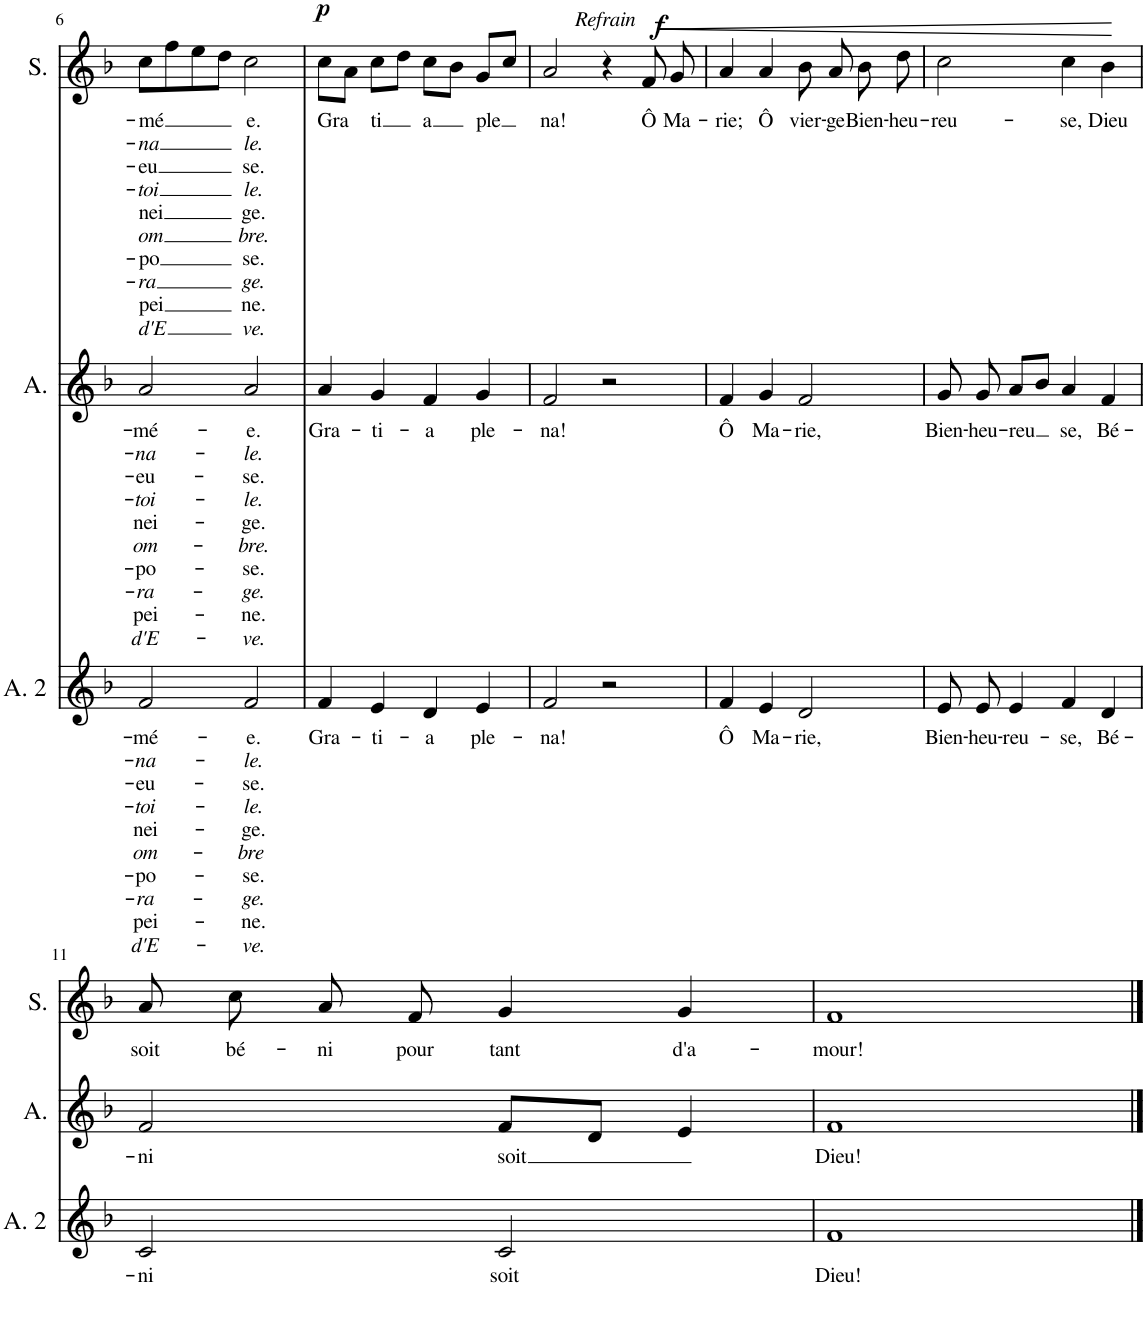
**kern	**text	**text	**text	**text	**text	**text	**text	**text	**text	**text	**kern	**text	**text	**text	**text	**text	**text	**text	**text	**text	**text	**kern	**text	**text	**text	**text	**text	**text	**text	**text	**text	**text	**dynam
*part3	*part3	*part3	*part3	*part3	*part3	*part3	*part3	*part3	*part3	*part3	*part2	*part2	*part2	*part2	*part2	*part2	*part2	*part2	*part2	*part2	*part2	*part1	*part1	*part1	*part1	*part1	*part1	*part1	*part1	*part1	*part1	*part1	*part1
*staff3	*staff3	*staff3	*staff3	*staff3	*staff3	*staff3	*staff3	*staff3	*staff3	*staff3	*staff2	*staff2	*staff2	*staff2	*staff2	*staff2	*staff2	*staff2	*staff2	*staff2	*staff2	*staff1	*staff1	*staff1	*staff1	*staff1	*staff1	*staff1	*staff1	*staff1	*staff1	*staff1	*staff1
*I"Alto 2	*	*	*	*	*	*	*	*	*	*	*I"Alto	*	*	*	*	*	*	*	*	*	*	*I"Soprano	*	*	*	*	*	*	*	*	*	*	*
*I'A. 2	*	*	*	*	*	*	*	*	*	*	*I'A.	*	*	*	*	*	*	*	*	*	*	*I'S.	*	*	*	*	*	*	*	*	*	*	*
!!LO:PB:g=z
*clefG2	*	*	*	*	*	*	*	*	*	*	*clefG2	*	*	*	*	*	*	*	*	*	*	*clefG2	*	*	*	*	*	*	*	*	*	*	*
*k[b-]	*	*	*	*	*	*	*	*	*	*	*k[b-]	*	*	*	*	*	*	*	*	*	*	*k[b-]	*	*	*	*	*	*	*	*	*	*	*
*M2/2	*	*	*	*	*	*	*	*	*	*	*M2/2	*	*	*	*	*	*	*	*	*	*	*M2/2	*	*	*	*	*	*	*	*	*	*	*
*met(c|)	*	*	*	*	*	*	*	*	*	*	*met(c|)	*	*	*	*	*	*	*	*	*	*	*met(c|)	*	*	*	*	*	*	*	*	*	*	*
=6	=6	=6	=6	=6	=6	=6	=6	=6	=6	=6	=6	=6	=6	=6	=6	=6	=6	=6	=6	=6	=6	=6	=6	=6	=6	=6	=6	=6	=6	=6	=6	=6	=6
!	!LO:LY:b	!LO:LY:b	!LO:LY:b	!LO:LY:b	!LO:LY:b	!LO:LY:b	!LO:LY:b	!LO:LY:b	!LO:LY:b	!LO:LY:b	!	!LO:LY:b	!LO:LY:b	!LO:LY:b	!LO:LY:b	!LO:LY:b	!LO:LY:b	!LO:LY:b	!LO:LY:b	!LO:LY:b	!LO:LY:b	!	!LO:LY:b	!LO:LY:b	!LO:LY:b	!LO:LY:b	!LO:LY:b	!LO:LY:b	!LO:LY:b	!LO:LY:b	!LO:LY:b	!LO:LY:b	!
2f/	-mé-	-na-	-eu-	-toi-	nei-	om-	-po-	-ra-	pei-	d'E-	2a/	-mé-	-na-	-eu-	-toi-	nei-	om-	-po-	-ra-	pei-	d'E-	8cc\L	-mé	-na	-eu	-toi	nei	om	-po	-ra	pei	d'E	.
.	.	.	.	.	.	.	.	.	.	.	.	.	.	.	.	.	.	.	.	.	.	8ff\	.	.	.	.	.	.	.	.	.	.	.
.	.	.	.	.	.	.	.	.	.	.	.	.	.	.	.	.	.	.	.	.	.	8ee\	.	.	.	.	.	.	.	.	.	.	.
.	.	.	.	.	.	.	.	.	.	.	.	.	.	.	.	.	.	.	.	.	.	8dd\J	.	.	.	.	.	.	.	.	.	.	.
!	!LO:LY:b	!LO:LY:b	!LO:LY:b	!LO:LY:b	!LO:LY:b	!LO:LY:b	!LO:LY:b	!LO:LY:b	!LO:LY:b	!LO:LY:b	!	!LO:LY:b	!LO:LY:b	!LO:LY:b	!LO:LY:b	!LO:LY:b	!LO:LY:b	!LO:LY:b	!LO:LY:b	!LO:LY:b	!LO:LY:b	!	!LO:LY:b	!LO:LY:b	!LO:LY:b	!LO:LY:b	!LO:LY:b	!LO:LY:b	!LO:LY:b	!LO:LY:b	!LO:LY:b	!LO:LY:b	!
2f/	-e.	-le.	-se.	-le.	-ge.	-bre	-se.	-ge.	-ne.	-ve.	2a/	-e.	-le.	-se.	-le.	-ge.	-bre.	-se.	-ge.	-ne.	-ve.	2cc\	e.	le.	se.	le.	ge.	bre.	se.	ge.	ne.	ve.	.
=7	=7	=7	=7	=7	=7	=7	=7	=7	=7	=7	=7	=7	=7	=7	=7	=7	=7	=7	=7	=7	=7	=7	=7	=7	=7	=7	=7	=7	=7	=7	=7	=7	=7
!	!LO:LY:b	!	!	!	!	!	!	!	!	!	!	!LO:LY:b	!	!	!	!	!	!	!	!	!	!	!LO:LY:b	!	!	!	!	!	!	!	!	!	!LO:DY:a
4f/	Gra-	.	.	.	.	.	.	.	.	.	4a/	Gra-	.	.	.	.	.	.	.	.	.	8cc\L	Gra	.	.	.	.	.	.	.	.	.	p
.	.	.	.	.	.	.	.	.	.	.	.	.	.	.	.	.	.	.	.	.	.	8a\J	.	.	.	.	.	.	.	.	.	.	.
!	!LO:LY:b	!	!	!	!	!	!	!	!	!	!	!LO:LY:b	!	!	!	!	!	!	!	!	!	!	!LO:LY:b	!	!	!	!	!	!	!	!	!	!
4e/	-ti-	.	.	.	.	.	.	.	.	.	4g/	-ti-	.	.	.	.	.	.	.	.	.	8cc\L	ti	.	.	.	.	.	.	.	.	.	.
.	.	.	.	.	.	.	.	.	.	.	.	.	.	.	.	.	.	.	.	.	.	8dd\J	.	.	.	.	.	.	.	.	.	.	.
!	!LO:LY:b	!	!	!	!	!	!	!	!	!	!	!LO:LY:b	!	!	!	!	!	!	!	!	!	!	!LO:LY:b	!	!	!	!	!	!	!	!	!	!
4d/	-a	.	.	.	.	.	.	.	.	.	4f/	-a	.	.	.	.	.	.	.	.	.	8cc\L	a	.	.	.	.	.	.	.	.	.	.
.	.	.	.	.	.	.	.	.	.	.	.	.	.	.	.	.	.	.	.	.	.	8b-\J	.	.	.	.	.	.	.	.	.	.	.
!	!LO:LY:b	!	!	!	!	!	!	!	!	!	!	!LO:LY:b	!	!	!	!	!	!	!	!	!	!	!LO:LY:b	!	!	!	!	!	!	!	!	!	!
4e/	ple-	.	.	.	.	.	.	.	.	.	4g/	ple-	.	.	.	.	.	.	.	.	.	8g/L	ple	.	.	.	.	.	.	.	.	.	.
.	.	.	.	.	.	.	.	.	.	.	.	.	.	.	.	.	.	.	.	.	.	8cc/J	.	.	.	.	.	.	.	.	.	.	.
=8	=8	=8	=8	=8	=8	=8	=8	=8	=8	=8	=8	=8	=8	=8	=8	=8	=8	=8	=8	=8	=8	=8	=8	=8	=8	=8	=8	=8	=8	=8	=8	=8	=8
!	!LO:LY:b	!	!	!	!	!	!	!	!	!	!	!LO:LY:b	!	!	!	!	!	!	!	!	!	!	!LO:LY:b	!	!	!	!	!	!	!	!	!	!
2f/	-na!	.	.	.	.	.	.	.	.	.	2f/	-na!	.	.	.	.	.	.	.	.	.	2a/	na!	.	.	.	.	.	.	.	.	.	.
2r	.	.	.	.	.	.	.	.	.	.	2r	.	.	.	.	.	.	.	.	.	.	4r	.	.	.	.	.	.	.	.	.	.	.
!	!	!	!	!	!	!	!	!	!	!	!	!	!	!	!	!	!	!	!	!	!	!LO:TX:a:i:t=Refrain	!	!	!	!	!	!	!	!	!	!	!
!	!	!	!	!	!	!	!	!	!	!	!	!	!	!	!	!	!	!	!	!	!	!	!LO:LY:b	!	!	!	!	!	!	!	!	!	!LO:DY:a
.	.	.	.	.	.	.	.	.	.	.	.	.	.	.	.	.	.	.	.	.	.	8f/	Ô	.	.	.	.	.	.	.	.	.	f
!	!	!	!	!	!	!	!	!	!	!	!	!	!	!	!	!	!	!	!	!	!	!	!LO:LY:b	!	!	!	!	!	!	!	!	!	!LO:HP:b
.	.	.	.	.	.	.	.	.	.	.	.	.	.	.	.	.	.	.	.	.	.	8g/	Ma-	.	.	.	.	.	.	.	.	.	<
=9	=9	=9	=9	=9	=9	=9	=9	=9	=9	=9	=9	=9	=9	=9	=9	=9	=9	=9	=9	=9	=9	=9	=9	=9	=9	=9	=9	=9	=9	=9	=9	=9	=9
!	!LO:LY:b	!	!	!	!	!	!	!	!	!	!	!LO:LY:b	!	!	!	!	!	!	!	!	!	!	!LO:LY:b	!	!	!	!	!	!	!	!	!	!
4f/	Ô	.	.	.	.	.	.	.	.	.	4f/	Ô	.	.	.	.	.	.	.	.	.	4a/	-rie;	.	.	.	.	.	.	.	.	.	.
!	!LO:LY:b	!	!	!	!	!	!	!	!	!	!	!LO:LY:b	!	!	!	!	!	!	!	!	!	!	!LO:LY:b	!	!	!	!	!	!	!	!	!	!
4e/	Ma-	.	.	.	.	.	.	.	.	.	4g/	Ma-	.	.	.	.	.	.	.	.	.	4a/	Ô	.	.	.	.	.	.	.	.	.	.
!	!LO:LY:b	!	!	!	!	!	!	!	!	!	!	!LO:LY:b	!	!	!	!	!	!	!	!	!	!	!LO:LY:b	!	!	!	!	!	!	!	!	!	!
2d/	-rie,	.	.	.	.	.	.	.	.	.	2f/	-rie,	.	.	.	.	.	.	.	.	.	8b-\	vier-	.	.	.	.	.	.	.	.	.	.
!	!	!	!	!	!	!	!	!	!	!	!	!	!	!	!	!	!	!	!	!	!	!	!LO:LY:b	!	!	!	!	!	!	!	!	!	!
.	.	.	.	.	.	.	.	.	.	.	.	.	.	.	.	.	.	.	.	.	.	8a/	-ge	.	.	.	.	.	.	.	.	.	.
!	!	!	!	!	!	!	!	!	!	!	!	!	!	!	!	!	!	!	!	!	!	!	!LO:LY:b	!	!	!	!	!	!	!	!	!	!
.	.	.	.	.	.	.	.	.	.	.	.	.	.	.	.	.	.	.	.	.	.	8b-\	Bien-	.	.	.	.	.	.	.	.	.	.
!	!	!	!	!	!	!	!	!	!	!	!	!	!	!	!	!	!	!	!	!	!	!	!LO:LY:b	!	!	!	!	!	!	!	!	!	!
.	.	.	.	.	.	.	.	.	.	.	.	.	.	.	.	.	.	.	.	.	.	8dd\	-heu-	.	.	.	.	.	.	.	.	.	.
=10	=10	=10	=10	=10	=10	=10	=10	=10	=10	=10	=10	=10	=10	=10	=10	=10	=10	=10	=10	=10	=10	=10	=10	=10	=10	=10	=10	=10	=10	=10	=10	=10	=10
!	!LO:LY:b	!	!	!	!	!	!	!	!	!	!	!LO:LY:b	!	!	!	!	!	!	!	!	!	!	!LO:LY:b	!	!	!	!	!	!	!	!	!	!
8e/L	Bien-	.	.	.	.	.	.	.	.	.	8g/	Bien-	.	.	.	.	.	.	.	.	.	2cc\	-reu-	.	.	.	.	.	.	.	.	.	.
!	!LO:LY:b	!	!	!	!	!	!	!	!	!	!	!LO:LY:b	!	!	!	!	!	!	!	!	!	!	!	!	!	!	!	!	!	!	!	!	!
8e/J	-heu-	.	.	.	.	.	.	.	.	.	8g/	-heu-	.	.	.	.	.	.	.	.	.	.	.	.	.	.	.	.	.	.	.	.	.
!	!LO:LY:b	!	!	!	!	!	!	!	!	!	!	!LO:LY:b	!	!	!	!	!	!	!	!	!	!	!	!	!	!	!	!	!	!	!	!	!
4e/	-reu-	.	.	.	.	.	.	.	.	.	8a/L	-reu	.	.	.	.	.	.	.	.	.	.	.	.	.	.	.	.	.	.	.	.	.
.	.	.	.	.	.	.	.	.	.	.	8b-/J	.	.	.	.	.	.	.	.	.	.	.	.	.	.	.	.	.	.	.	.	.	.
!	!LO:LY:b	!	!	!	!	!	!	!	!	!	!	!LO:LY:b	!	!	!	!	!	!	!	!	!	!	!LO:LY:b	!	!	!	!	!	!	!	!	!	!
4f/	-se,	.	.	.	.	.	.	.	.	.	4a/	se,	.	.	.	.	.	.	.	.	.	4cc\	-se,	.	.	.	.	.	.	.	.	.	.
!	!LO:LY:b	!	!	!	!	!	!	!	!	!	!	!LO:LY:b	!	!	!	!	!	!	!	!	!	!	!LO:LY:b	!	!	!	!	!	!	!	!	!	!
4d/	Bé-	.	.	.	.	.	.	.	.	.	4f/	Bé-	.	.	.	.	.	.	.	.	.	4b-\	Dieu	.	.	.	.	.	.	.	.	.	.
.	.	.	.	.	.	.	.	.	.	.	.	.	.	.	.	.	.	.	.	.	.	.	.	.	.	.	.	.	.	.	.	.	[
!!LO:LB:g=z
=11	=11	=11	=11	=11	=11	=11	=11	=11	=11	=11	=11	=11	=11	=11	=11	=11	=11	=11	=11	=11	=11	=11	=11	=11	=11	=11	=11	=11	=11	=11	=11	=11	=11
!	!LO:LY:b	!	!	!	!	!	!	!	!	!	!	!LO:LY:b	!	!	!	!	!	!	!	!	!	!	!LO:LY:b	!	!	!	!	!	!	!	!	!	!
2c/	-ni	.	.	.	.	.	.	.	.	.	2f/	-ni	.	.	.	.	.	.	.	.	.	8a/	soit	.	.	.	.	.	.	.	.	.	.
!	!	!	!	!	!	!	!	!	!	!	!	!	!	!	!	!	!	!	!	!	!	!	!LO:LY:b	!	!	!	!	!	!	!	!	!	!
.	.	.	.	.	.	.	.	.	.	.	.	.	.	.	.	.	.	.	.	.	.	8cc\	bé-	.	.	.	.	.	.	.	.	.	.
!	!	!	!	!	!	!	!	!	!	!	!	!	!	!	!	!	!	!	!	!	!	!	!LO:LY:b	!	!	!	!	!	!	!	!	!	!
.	.	.	.	.	.	.	.	.	.	.	.	.	.	.	.	.	.	.	.	.	.	8a/	-ni	.	.	.	.	.	.	.	.	.	.
!	!	!	!	!	!	!	!	!	!	!	!	!	!	!	!	!	!	!	!	!	!	!	!LO:LY:b	!	!	!	!	!	!	!	!	!	!
.	.	.	.	.	.	.	.	.	.	.	.	.	.	.	.	.	.	.	.	.	.	8f/	pour	.	.	.	.	.	.	.	.	.	.
!	!LO:LY:b	!	!	!	!	!	!	!	!	!	!	!LO:LY:b	!	!	!	!	!	!	!	!	!	!	!LO:LY:b	!	!	!	!	!	!	!	!	!	!
2c/	soit	.	.	.	.	.	.	.	.	.	8f/L	soit	.	.	.	.	.	.	.	.	.	4g/	tant	.	.	.	.	.	.	.	.	.	.
.	.	.	.	.	.	.	.	.	.	.	8d/J	.	.	.	.	.	.	.	.	.	.	.	.	.	.	.	.	.	.	.	.	.	.
!	!	!	!	!	!	!	!	!	!	!	!	!	!	!	!	!	!	!	!	!	!	!	!LO:LY:b	!	!	!	!	!	!	!	!	!	!
.	.	.	.	.	.	.	.	.	.	.	4e/	.	.	.	.	.	.	.	.	.	.	4g/	d'a-	.	.	.	.	.	.	.	.	.	.
=12	=12	=12	=12	=12	=12	=12	=12	=12	=12	=12	=12	=12	=12	=12	=12	=12	=12	=12	=12	=12	=12	=12	=12	=12	=12	=12	=12	=12	=12	=12	=12	=12	=12
!	!LO:LY:b	!	!	!	!	!	!	!	!	!	!	!LO:LY:b	!	!	!	!	!	!	!	!	!	!	!LO:LY:b	!	!	!	!	!	!	!	!	!	!
1f	Dieu!	.	.	.	.	.	.	.	.	.	1f	Dieu!	.	.	.	.	.	.	.	.	.	1f	-mour!	.	.	.	.	.	.	.	.	.	.
==	==	==	==	==	==	==	==	==	==	==	==	==	==	==	==	==	==	==	==	==	==	==	==	==	==	==	==	==	==	==	==	==	==
*-	*-	*-	*-	*-	*-	*-	*-	*-	*-	*-	*-	*-	*-	*-	*-	*-	*-	*-	*-	*-	*-	*-	*-	*-	*-	*-	*-	*-	*-	*-	*-	*-	*-
